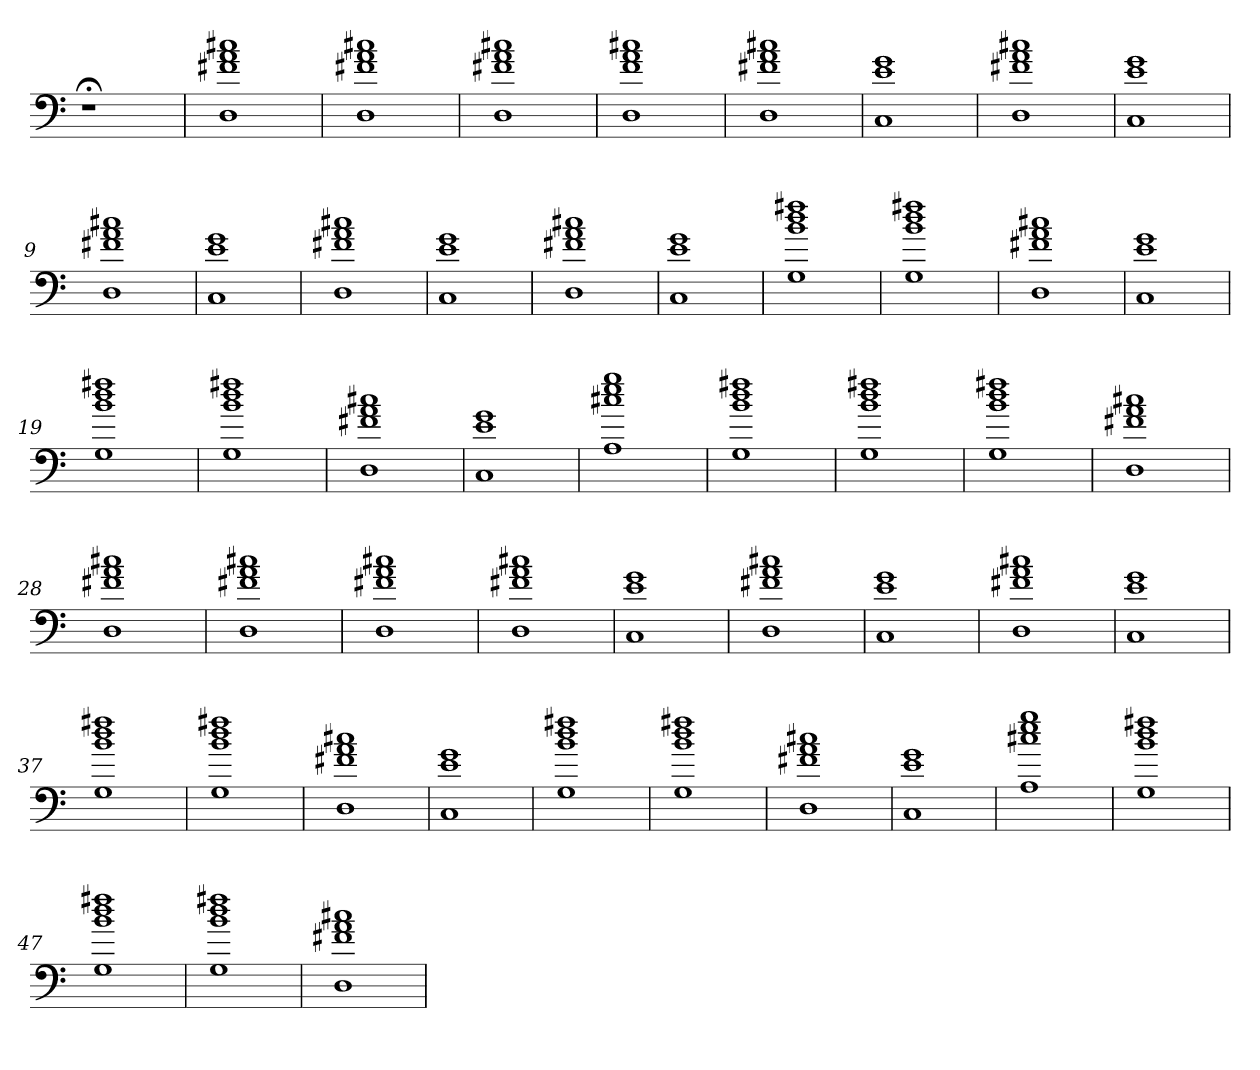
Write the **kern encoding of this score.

**kern
*part1
*staff1
=
1r;<
=1
1D 1f#X 1a 1cc#X
=2
1D 1f#X 1a 1cc#X
=3
1D 1f#X 1a 1cc#X
=4
1D 1f 1a 1cc#X
=5
1D 1f#X 1a 1cc#X
=6
1C 1e 1g
=7
1D 1f#X 1a 1cc#X
=8
1C 1e 1g
=9
1D 1f#X 1a 1cc#X
=10
1C 1e 1g
=11
1D 1f#X 1a 1cc#X
=12
1C 1e 1g
=13
1D 1f#X 1a 1cc#X
=14
1C 1e 1g
=15
1G 1b 1dd 1ff#X
=16
1G 1b 1dd 1ff#X
=17
1D 1f#X 1a 1cc#X
=18
1C 1e 1g
=19
1G 1b 1dd 1ff#X
=20
1G 1b 1dd 1ff#X
=21
1D 1f#X 1a 1cc#X
=22
1C 1e 1g
=23
1A 1cc#X 1ee 1gg
=24
1G 1b 1dd 1ff#X
=25
1G 1b 1dd 1ff#X
=26
1G 1b 1dd 1ff#X
=27
1D 1f#X 1a 1cc#X
=28
1D 1f#X 1a 1cc#X
=29
1D 1f#X 1a 1cc#X
=30
1D 1f#X 1a 1cc#X
=31
1D 1f#X 1a 1cc#X
=32
1C 1e 1g
=33
1D 1f#X 1a 1cc#X
=34
1C 1e 1g
=35
1D 1f#X 1a 1cc#X
=36
1C 1e 1g
=37
1G 1b 1dd 1ff#X
=38
1G 1b 1dd 1ff#X
=39
1D 1f#X 1a 1cc#X
=40
1C 1e 1g
=41
1G 1b 1dd 1ff#X
=42
1G 1b 1dd 1ff#X
=43
1D 1f#X 1a 1cc#X
=44
1C 1e 1g
=45
1A 1cc#X 1ee 1gg
=46
1G 1b 1dd 1ff#X
=47
1G 1b 1dd 1ff#X
=48
1G 1b 1dd 1ff#X
=49
1D 1f#X 1a 1cc#X
=
*-
